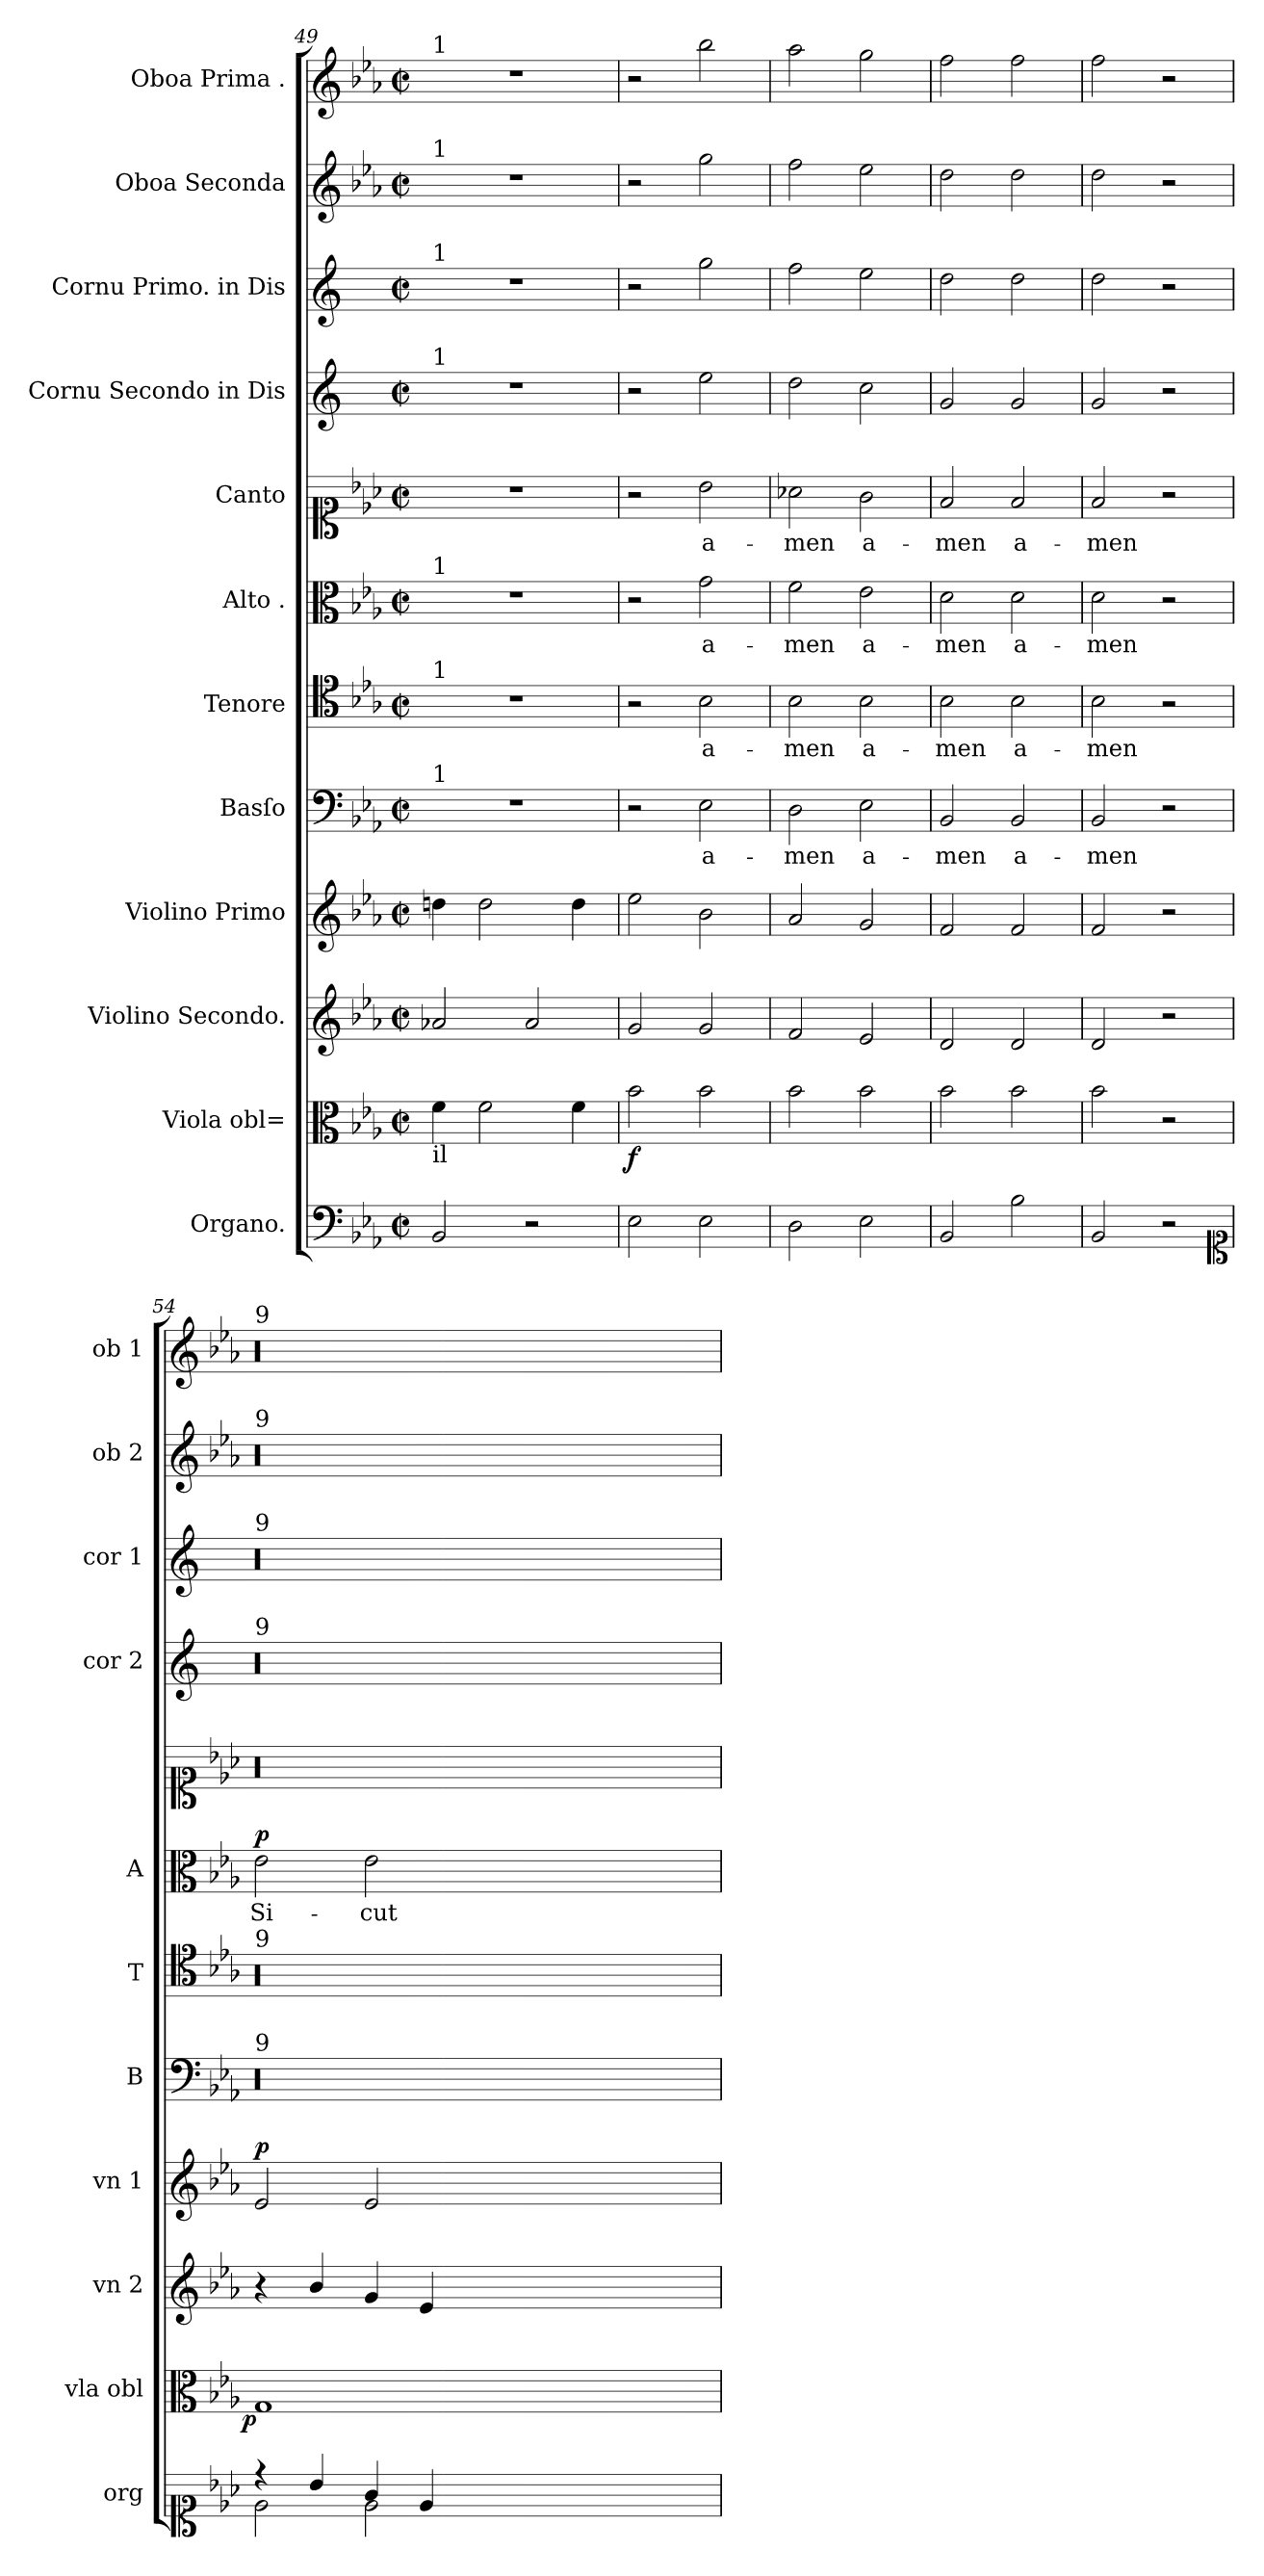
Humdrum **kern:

**kern	**kern	**dynam	**kern	**kern	**dynam	**kern	**text	**kern	**text	**kern	**text	**dynam	**kern	**text	**kern	**kern	**kern	**kern
*part12	*part11	*part11	*part10	*part9	*part9	*part8	*part8	*part7	*part7	*part6	*part6	*part6	*part5	*part5	*part4	*part3	*part2	*part1
*staff12	*staff11	*staff11	*staff10	*staff9	*staff9	*staff8	*staff8	*staff7	*staff7	*staff6	*staff6	*staff6	*staff5	*staff5	*staff4	*staff3	*staff2	*staff1
*I"Organo.	*I"Viola obl=	*	*I"Violino Secondo.	*I"Violino Primo	*	*I"Basſo	*	*I"Tenore	*	*I"Alto .	*	*	*I"Canto	*	*I"Cornu Secondo in Dis	*I"Cornu Primo. in Dis	*I"Oboa Seconda	*I"Oboa Prima .
*I'org	*I'vla obl	*	*I'vn 2	*I'vn 1	*	*I'B	*	*I'T	*	*I'A	*	*	*	*	*I'cor 2	*I'cor 1	*I'ob 2	*I'ob 1
*clefF4	*clefC3	*	*clefG2	*clefG2	*	*clefF4	*	*clefC4	*	*clefC3	*	*	*clefC1	*	*clefG2	*clefG2	*clefG2	*clefG2
*	*	*	*	*	*	*	*	*	*	*	*	*	*	*	*ITrd5c9	*ITrd5c9	*	*
*k[b-e-a-]	*k[b-e-a-]	*	*k[b-e-a-]	*k[b-e-a-]	*	*k[b-e-a-]	*	*k[b-e-a-]	*	*k[b-e-a-]	*	*	*k[b-e-a-]	*	*k[b-e-a-]	*k[b-e-a-]	*k[b-e-a-]	*k[b-e-a-]
*E-:	*E-:	*	*E-:	*E-:	*	*E-:	*	*E-:	*	*E-:	*	*	*E-:	*	*	*	*E-:	*E-:
*M2/2	*M2/2	*	*M2/2	*M2/2	*	*M2/2	*	*M2/2	*	*M2/2	*	*	*M2/2	*	*M2/2	*M2/2	*M2/2	*M2/2
*met(c|)	*met(c|)	*	*met(c|)	*met(c|)	*	*met(c|)	*	*met(c|)	*	*met(c|)	*	*	*met(c|)	*	*met(c|)	*met(c|)	*met(c|)	*met(c|)
=49	=49	=49	=49	=49	=49	=49	=49	=49	=49	=49	=49	=49	=49	=49	=49	=49	=49	=49
!	!	!	!	!	!	!	!	!	!	!	!	!	!	!	!	!	!	!LO:TX:a:t=1
!	!	!	!	!	!	!	!	!	!	!	!	!	!	!	!	!	!LO:TX:a:t=1	!
!	!	!	!	!	!	!	!	!	!	!	!	!	!	!	!	!LO:TX:a:t=1	!	!
!	!	!	!	!	!	!	!	!	!	!	!	!	!	!	!LO:TX:a:t=1	!	!	!
!	!	!	!	!	!	!	!	!	!	!LO:TX:a:t=1	!	!	!	!	!	!	!	!
!	!	!	!	!	!	!	!	!LO:TX:a:t=1	!	!	!	!	!	!	!	!	!	!
!	!	!	!	!	!	!LO:TX:a:t=1	!	!	!	!	!	!	!	!	!	!	!	!
!	!LO:TX:b:t=il	!	!	!	!	!	!	!	!	!	!	!	!	!	!	!	!	!
2BB-/	4f\	.	2a-X/	4ddn\	.	1r	.	1r	.	1r	.	.	1r	.	1r	1r	1r	1r
.	2f\	.	.	2dd\	.	.	.	.	.	.	.	.	.	.	.	.	.	.
2r	.	.	2a-/	.	.	.	.	.	.	.	.	.	.	.	.	.	.	.
.	4f\	.	.	4dd\	.	.	.	.	.	.	.	.	.	.	.	.	.	.
=50	=50	=50	=50	=50	=50	=50	=50	=50	=50	=50	=50	=50	=50	=50	=50	=50	=50	=50
!	!	!LO:DY:b	!	!	!	!	!	!	!	!	!	!	!	!	!	!	!	!
2E-\	2b-\	f	2g/	2ee-\	.	2r	.	2r	.	2r	.	.	2r	.	2r	2r	2r	2r
2E-\	2b-\	.	2g/	2b-\	.	2E-\	a-	2B-\	a-	2g\	a-	.	2b-\	a-	2g\	2b-\	2gg\	2bb-\
=51	=51	=51	=51	=51	=51	=51	=51	=51	=51	=51	=51	=51	=51	=51	=51	=51	=51	=51
2D\	2b-\	.	2f/	2a-/	.	2D\	-men	2B-\	-men	2f\	-men	.	2a-X\	-men	2f\	2a-\	2ff\	2aa-\
!	!	!	!	!	!	!	!LO:LY:i	!	!LO:LY:i	!	!	!	!	!	!	!	!	!
2E-\	2b-\	.	2e-/	2g/	.	2E-\	a-	2B-\	a-	2e-\	a-	.	2g\	a-	2e-\	2g\	2ee-\	2gg\
=52	=52	=52	=52	=52	=52	=52	=52	=52	=52	=52	=52	=52	=52	=52	=52	=52	=52	=52
!	!	!	!	!	!	!	!LO:LY:i	!	!LO:LY:i	!	!	!	!	!	!	!	!	!
2BB-/	2b-\	.	2d/	2f/	.	2BB-/	-men	2B-\	-men	2d\	-men	.	2f/	-men	2B-/	2f\	2dd\	2ff\
2B-\	2b-\	.	2d/	2f/	.	2BB-/	a-	2B-\	a-	2d\	a-	.	2f/	a-	2B-/	2f\	2dd\	2ff\
=53	=53	=53	=53	=53	=53	=53	=53	=53	=53	=53	=53	=53	=53	=53	=53	=53	=53	=53
2BB-/	2b-\	.	2d/	2f/	.	2BB-/	-men	2B-\	-men	2d\	-men	.	2f/	-men	2B-/	2f\	2dd\	2ff\
2r	2r	.	2r	2r	.	2r	.	2r	.	2r	.	.	2r	.	2r	2r	2r	2r
*clefC1	*	*	*	*	*	*	*	*	*	*	*	*	*	*	*	*	*	*
=54	=54	=54	=54	=54	=54	=54	=54	=54	=54	=54	=54	=54	=54	=54	=54	=54	=54	=54
*^	*	*	*	*	*	*	*	*	*	*	*	*	*	*	*	*	*	*
!	!	!	!	!	!	!	!	!	!	!	!	!	!	!	!	!	!	!	!LO:TX:a:t=9
!	!	!	!	!	!	!	!	!	!	!	!	!	!	!	!	!	!	!LO:TX:a:t=9	!
!	!	!	!	!	!	!	!	!	!	!	!	!	!	!	!	!	!LO:TX:a:t=9	!	!
!	!	!	!	!	!	!	!	!	!	!	!	!	!	!	!	!LO:TX:a:t=9	!	!	!
!	!	!	!	!	!	!	!	!	!LO:TX:a:t=9	!	!	!	!	!	!	!	!	!	!
!	!	!	!	!	!	!	!LO:TX:a:t=9	!	!	!	!	!	!	!	!	!	!	!	!
!	!	!	!LO:DY:b:rj	!	!	!LO:DY:a	!	!	!	!	!	!	!LO:DY:a	!	!	!	!	!	!
4r	2e-\	1G/	p	4r	2e-/	p.	00r	.	00r	.	2e-\	Si-	p	00r	.	00r	00r	00r	00r
4b-/	.	.	.	4b-/	.	.	.	.	.	.	.	.	.	.	.	.	.	.	.
4g/	2e-\	.	.	4g/	2e-/	.	.	.	.	.	2e-\	-cut	.	.	.	.	.	.	.
4e-/	.	.	.	4e-/	.	.	.	.	.	.	.	.	.	.	.	.	.	.	.
0.ryy	0.ryy	0.ryy	.	0.ryy	0.ryy	.	.	.	.	.	0.ryy	.	.	.	.	.	.	.	.
*v	*v	*	*	*	*	*	*	*	*	*	*	*	*	*	*	*	*	*	*
=	=	=	=	=	=	=	=	=	=	=	=	=	=	=	=	=	=	=
*-	*-	*-	*-	*-	*-	*-	*-	*-	*-	*-	*-	*-	*-	*-	*-	*-	*-	*-
